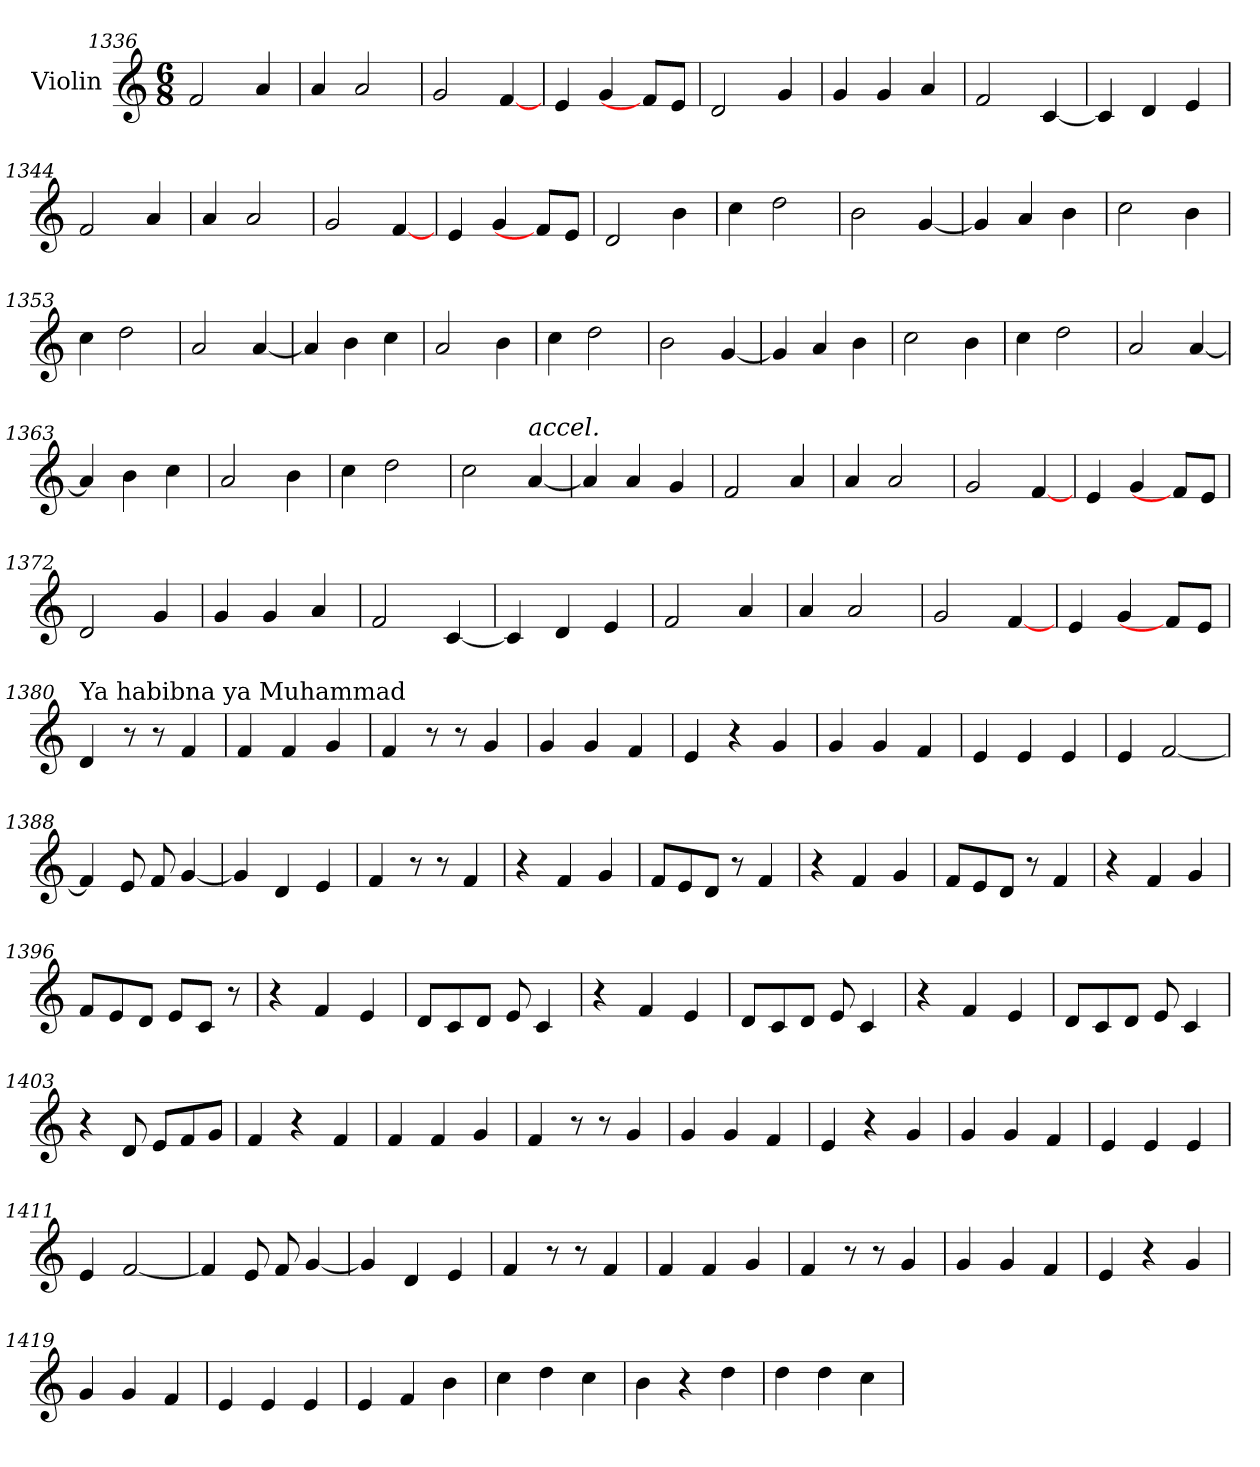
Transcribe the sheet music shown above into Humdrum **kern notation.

**kern
*part1
*staff1
*I"Violin
*clefG2
*k[]
*M6/8
=1336
2f/
4a/
=1337
4a/
2a/
=1338
2g/
[4f/
=1339
4e/
4g/
8f/L]
8e/J
=1340
2d/
4g/
=1341
4g/
4g/
4a/
!!LO:LB:g=z
=1342
2f/
[4c/
=1343
4c/]
4d/
4e/
=1344
2f/
4a/
=1345
4a/
2a/
=1346
2g/
[4f/
=1347
4e/
4g/
8f/L]
8e/J
=1348
2d/
4b\
=1349
4cc\
2dd\
!!LO:PB:g=z
=1350
2b\
[4g/
=1351
4g/]
4a/
4b\
=1352
2cc\
4b\
=1353
4cc\
2dd\
=1354
2a/
[4a/
=1355
4a/]
4b\
4cc\
=1356
2a/
4b\
=1357
4cc\
2dd\
!!LO:LB:g=z
=1358
2b\
[4g/
=1359
4g/]
4a/
4b\
=1360
2cc\
4b\
=1361
4cc\
2dd\
=1362
2a/
[4a/
=1363
4a/]
4b\
4cc\
=1364
2a/
4b\
=1365
4cc\
2dd\
!!LO:LB:g=z
=1366
2cc\
!LO:TX:a:i:t=accel.
[4a/
=1367
4a/]
4a/
4g/
=1368
2f/
4a/
=1369
4a/
2a/
=1370
2g/
[4f/
=1371
4e/
4g/
8f/L]
8e/J
=1372
2d/
4g/
=1373
4g/
4g/
4a/
!!LO:LB:g=z
=1374
*MM180
2f/
[4c/
=1375
4c/]
4d/
4e/
=1376
2f/
4a/
=1377
4a/
2a/
=1378
2g/
[4f/
=1379
4e/
4g/
8f/L]
8e/J
=1380
!LO:TX:a:t=Ya habibna ya Muhammad
4d/
8r
8r
4f/
=1381
4f/
4f/
4g/
!!LO:LB:g=z
=1382
4f/
8r
8r
4g/
=1383
4g/
4g/
4f/
=1384
4e/
4r
4g/
=1385
4g/
4g/
4f/
=1386
4e/
4e/
4e/
=1387
4e/
[2f/
=1388
4f/]
8e/
8f/
[4g/
!!LO:LB:g=z
=1389
4g/]
4d/
4e/
=1390
4f/
8r
8r
4f/
=1391
4r
4f/
4g/
=1392
8f/L
8e/
8d/J
8r
4f/
=1393
4r
4f/
4g/
=1394
8f/L
8e/
8d/J
8r
4f/
=1395
4r
4f/
4g/
!!LO:LB:g=z
=1396
8f/L
8e/
8d/J
8e/L
8c/J
8r
=1397
4r
4f/
4e/
=1398
8d/L
8c/
8d/J
8e/
4c/
=1399
4r
4f/
4e/
=1400
8d/L
8c/
8d/J
8e/
4c/
=1401
4r
4f/
4e/
!!LO:LB:g=z
=1402
8d/L
8c/
8d/J
8e/
4c/
=1403
4r
8d/
8e/L
8f/
8g/J
=1404
4f/
4r
4f/
=1405
4f/
4f/
4g/
=1406
4f/
8r
8r
4g/
=1407
4g/
4g/
4f/
=1408
4e/
4r
4g/
!!LO:PB:g=z
=1409
4g/
4g/
4f/
=1410
4e/
4e/
4e/
=1411
4e/
[2f/
=1412
4f/]
8e/
8f/
[4g/
=1413
4g/]
4d/
4e/
=1414
4f/
8r
8r
4f/
=1415
4f/
4f/
4g/
!!LO:LB:g=z
=1416
4f/
8r
8r
4g/
=1417
4g/
4g/
4f/
=1418
4e/
4r
4g/
=1419
4g/
4g/
4f/
=1420
4e/
4e/
4e/
=1421
4e/
4f/
4b\
=1422
4cc\
4dd\
4cc\
!!LO:LB:g=z
=1423
4b\
4r
4dd\
=1424
4dd\
4dd\
4cc\
=
*-
